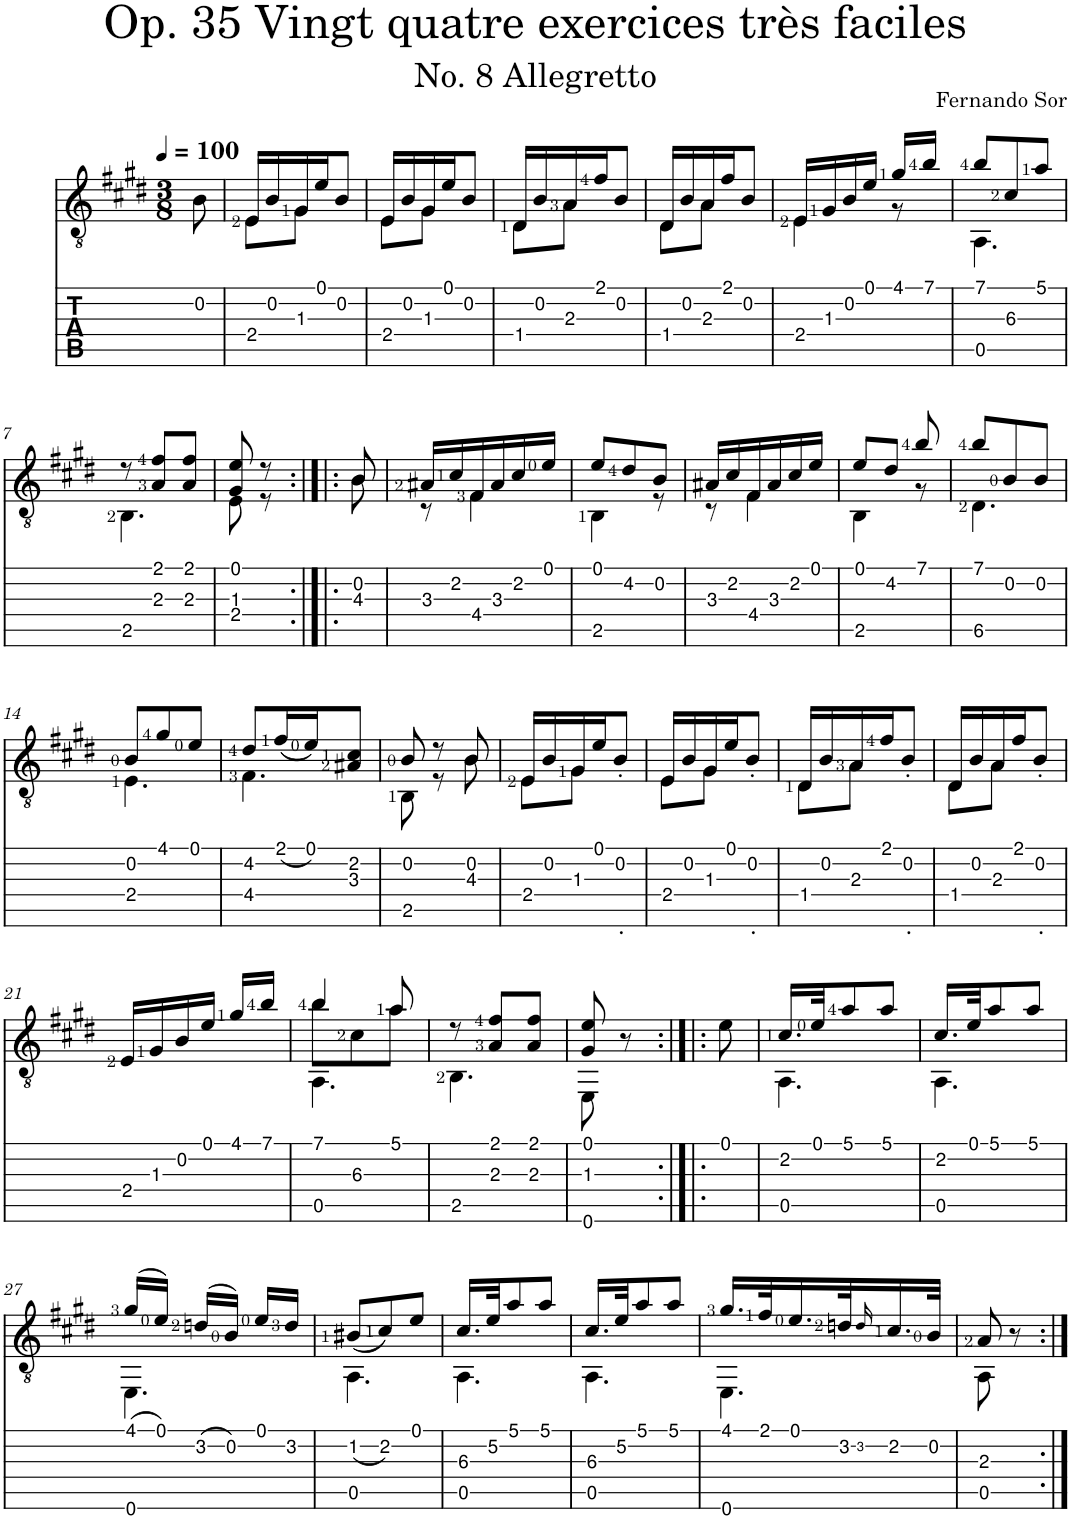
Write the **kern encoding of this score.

**kern	**kern
*part1	*part1
*staff2	*staff1
*I"Classical Guitar	*
*stria6	*
*	*clefGv2
*k[f#c#g#d#]	*k[f#c#g#d#]
*E:	*E:
*M3/8	*M3/8
*MM100	*MM100
=	=
8B	8B\
=1	=1
*^	*^
16ELL	8EL	16E/LL	8E\L
16B	.	16B/	.
16G#	8G#J	16G#/	8G#\J
16eJ	.	16e/J	.
8BJ	8r	8B/J	8ryy
=2	=2	=2	=2
16ELL	8EL	16E/LL	8E\L
16B	.	16B/	.
16G#	8G#J	16G#/	8G#\J
16eJ	.	16e/J	.
8BJ	8r	8B/J	8ryy
=3	=3	=3	=3
16D#LL	8D#L	16D#/LL	8D#\L
16B	.	16B/	.
16A	8AJ	16A/	8A\J
16f#J	.	16f#/J	.
8BJ	8r	8B/J	8ryy
=4	=4	=4	=4
16D#LL	8D#L	16D#/LL	8D#\L
16B	.	16B/	.
16A	8AJ	16A/	8A\J
16f#J	.	16f#/J	.
8BJ	8r	8B/J	8ryy
=5	=5	=5	=5
16ELL	4E	16E/LL	4E\
16G#	.	16G#/	.
16B	.	16B/	.
16e	.	16e/JJ	.
16g#	8r	16g#/LL	8r
16bJJ	.	16b/JJ	.
=6	=6	=6	=6
8bL	4.AA	8b/L	4.AA\
8c#	.	8c#/	.
8aJ	.	8a/J	.
!!LO:LB:g=z	!!
=7	=7	=7	=7
8r	4.BB	8r	4.BB\
8A\ 8f#\L	.	8A/ 8f#/L	.
8A\ 8f#\J	.	8A/ 8f#/J	.
=8	=8	=8	=8
8G# 8e	8E	8G#/ 8e/	8E\
8r	8r	8r	8r
=8X1:|!|:	=8X1:|!|:	=8X1:|!|:	=8X1:|!|:
8B	8B	8B/	8B\
=9	=9	=9	=9
16A#XLL	8r	16A#X/LL	8r
16c#	.	16c#/	.
16F#	4F#	16F#/	4F#\
16A#	.	16A#/	.
16c#	.	16c#/	.
16eJJ	.	16e/JJ	.
=10	=10	=10	=10
8eL	4BB	8e/L	4BB\
8d#	.	8d#/	.
8BJ	8r	8B/J	8r
=11	=11	=11	=11
16A#XLL	8r	16A#X/LL	8r
16c#	.	16c#/	.
16F#	4F#	16F#/	4F#\
16A#	.	16A#/	.
16c#	.	16c#/	.
16eJJ	.	16e/JJ	.
=12	=12	=12	=12
8eL	4BB	8e/L	4BB\
8d#	.	8d#/J	.
8bJ	8r	8b/	8r
=13	=13	=13	=13
8bL	4.D#	8b/L	4.D#\
8B	.	8B/	.
8BJ	.	8B/J	.
!!LO:LB:g=z	!!
=14	=14	=14	=14
8BL	4.E	8B/L	4.E\
8g#	.	8g#/	.
8eJ	.	8e/J	.
=15	=15	=15	=15
8d#L	4.F#	8d#/L	4.F#\
16f#L	.	(<16f#/L	.
16eJ	.	16e/J)	.
8A#X\ 8c#\J	.	8A#X/ 8c#/J	.
=16	=16	=16	=16
8B	8BB	8B/	8BB\
8r	8r	8r	8r
8B	8B	8B/	8B\
=17	=17	=17	=17
16ELL	8EL	16E/LL	8E\L
16B	.	16B/	.
16G#	8G#J	16G#/	8G#\J
16eJ	.	16e/J	.
8B'J	8r	8B'/J	8ryy
=18	=18	=18	=18
16ELL	8EL	16E/LL	8E\L
16B	.	16B/	.
16G#	8G#J	16G#/	8G#\J
16eJ	.	16e/J	.
8B'J	8r	8B'/J	8ryy
=19	=19	=19	=19
16D#LL	8D#L	16D#/LL	8D#\L
16B	.	16B/	.
16A	8AJ	16A/	8A\J
16f#J	.	16f#/J	.
8B'J	8r	8B'/J	8ryy
=20	=20	=20	=20
16D#LL	8D#L	16D#/LL	8D#\L
16B	.	16B/	.
16A	8AJ	16A/	8A\J
16f#J	.	16f#/J	.
8B'J	8r	8B'/J	8ryy
*v	*v	*	*
*	*v	*v
!!LO:LB:g=z
=21	=21
16ELL	16E/LL
16G#	16G#/
16B	16B/
16e	16e/JJ
16g#	16g#/LL
16bJJ	16b/JJ
=22	=22
*^	*^
*	*^	*	*^
4b	4.AA	8bL	4b/	4.AA\	8b\L
.	.	8c#	.	.	8c#\
8a	.	8aJ	8a/	.	8a\J
*	*v	*v	*	*	*
*	*	*	*v	*v
=23	=23	=23	=23
8r	4.BB	8r	4.BB\
8A\ 8f#\L	.	8A/ 8f#/L	.
8A\ 8f#\J	.	8A/ 8f#/J	.
=24	=24	=24	=24
8G# 8e	8EE	8G#/ 8e/	8EE\
8r	8r	8r	8ryy
*v	*v	*	*
*	*v	*v
=24X2:|!|:	=24X2:|!|:
8e	8e\
=25	=25
*^	*^
16.c#LL	4.AA	16.c#/LL	4.AA\
32eJk	.	32e/JK	.
8a	.	8a/	.
8aJ	.	8a/J	.
=26	=26	=26	=26
16.c#LL	4.AA	16.c#/LL	4.AA\
32eJk	.	32e/JK	.
8a	.	8a/	.
8aJ	.	8a/J	.
!!LO:LB:g=z	!!
=27	=27	=27	=27
16g#LL	4.EE	(>16g#/LL	4.EE\
16e	.	16e/JJ)	.
16dn	.	(>16dn/LL	.
16B	.	16B/JJ)	.
16e	.	16e/LL	.
16dJJ	.	16d/JJ	.
=28	=28	=28	=28
8B#XL	4.AA	(<8B#X/L	4.AA\
8c#	.	8c#/)	.
8eJ	.	8e/J	.
=29	=29	=29	=29
16.c#LL	4.AA	16.c#/LL	4.AA\
32eJk	.	32e/JK	.
8a	.	8a/	.
8aJ	.	8a/J	.
=30	=30	=30	=30
16.c#LL	4.AA	16.c#/LL	4.AA\
32eJk	.	32e/JK	.
8a	.	8a/	.
8aJ	.	8a/J	.
=31	=31	=31	=31
16.g#LL	4.EE	16.g#/LL	4.EE\
32f#K	.	32f#/K	.
16.e	.	16.e/	.
32dnK	.	32dn/K	.
qd	.	16qd/	.
16.c#	.	16.c#/	.
32BJJk	.	32B/JJk	.
=32	=32	=32	=32
8A	8AA	8A/	8AA\
8r	8r	8r	8ryy
*v	*v	*	*
*	*v	*v
=:|!	=:|!
*-	*-
